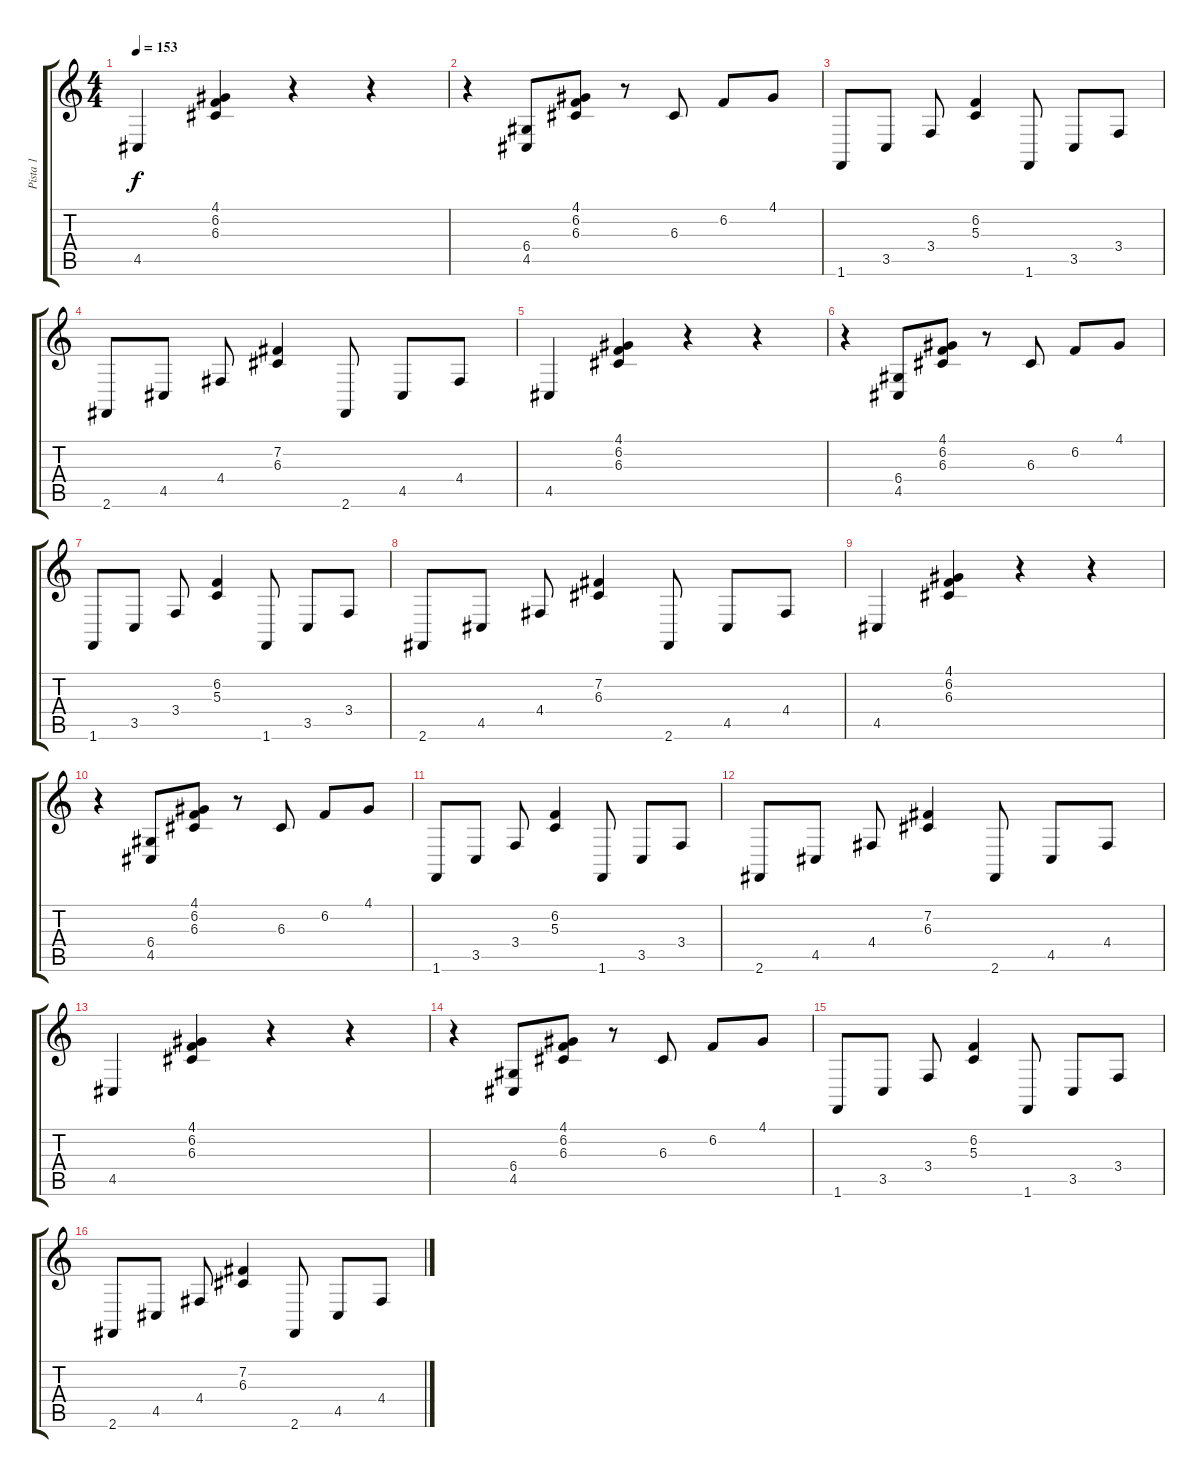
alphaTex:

\track ("Pista 1" "Pista 1") {instrument acousticgrandpiano}
\staff {score tabs}
\tuning (E4 B3 G3 D3 A2 E2) {hide}
\ts (4 4)
\tempo 153
\clef g2
\ks c
4.5.4{dy f instrument acousticgrandpiano} (4.1 6.2 6.3).4 r.4 r.4 |
r.4 (6.4 4.5).8 (4.1 6.2 6.3).8 r.8 6.3.8 6.2.8 4.1.8 |
1.6.8 3.5.8 3.4.8 (6.2 5.3).4 1.6.8 3.5.8 3.4.8 |
2.6.8 4.5.8 4.4.8 (7.2 6.3).4 2.6.8 4.5.8 4.4.8 |
4.5.4 (4.1 6.2 6.3).4 r.4 r.4 |
r.4 (6.4 4.5).8 (4.1 6.2 6.3).8 r.8 6.3.8 6.2.8 4.1.8 |
1.6.8 3.5.8 3.4.8 (6.2 5.3).4 1.6.8 3.5.8 3.4.8 |
2.6.8 4.5.8 4.4.8 (7.2 6.3).4 2.6.8 4.5.8 4.4.8 |
4.5.4 (4.1 6.2 6.3).4 r.4 r.4 |
r.4 (6.4 4.5).8 (4.1 6.2 6.3).8 r.8 6.3.8 6.2.8 4.1.8 |
1.6.8 3.5.8 3.4.8 (6.2 5.3).4 1.6.8 3.5.8 3.4.8 |
2.6.8 4.5.8 4.4.8 (7.2 6.3).4 2.6.8 4.5.8 4.4.8 |
4.5.4 (4.1 6.2 6.3).4 r.4 r.4 |
r.4 (6.4 4.5).8 (4.1 6.2 6.3).8 r.8 6.3.8 6.2.8 4.1.8 |
1.6.8 3.5.8 3.4.8 (6.2 5.3).4 1.6.8 3.5.8 3.4.8 |
2.6.8 4.5.8 4.4.8 (7.2 6.3).4 2.6.8 4.5.8 4.4.8
